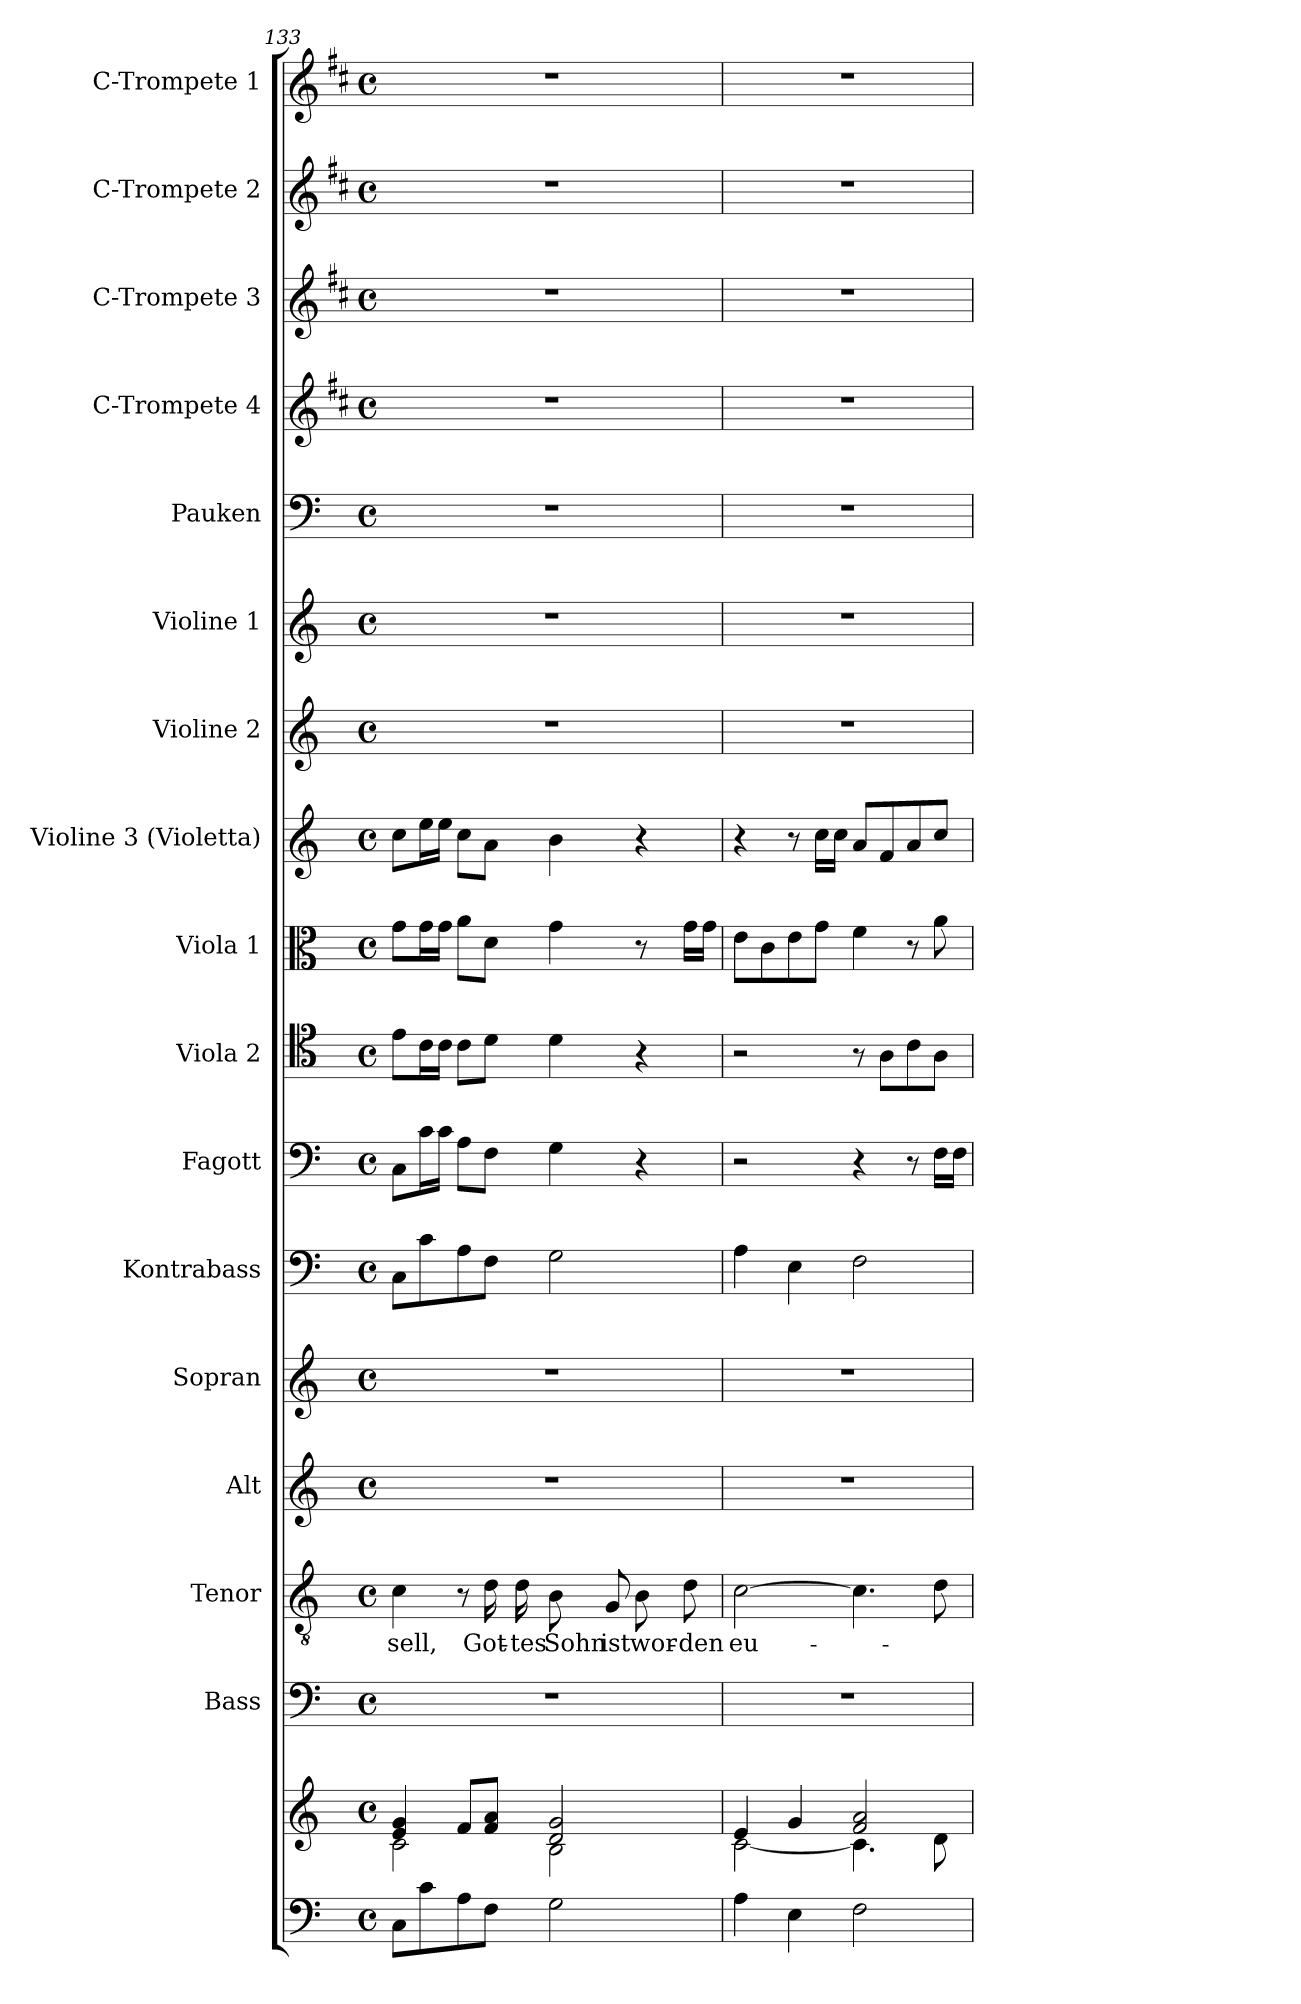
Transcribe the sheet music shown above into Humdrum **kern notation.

**kern	**kern	**kern	**kern	**text	**kern	**kern	**kern	**kern	**kern	**kern	**kern	**kern	**kern	**kern	**kern	**kern	**kern	**kern
*part17	*part17	*part16	*part15	*part15	*part14	*part13	*part12	*part11	*part10	*part9	*part8	*part7	*part6	*part5	*part4	*part3	*part2	*part1
*staff18	*staff17	*staff16	*staff15	*staff15	*staff14	*staff13	*staff12	*staff11	*staff10	*staff9	*staff8	*staff7	*staff6	*staff5	*staff4	*staff3	*staff2	*staff1
*	*	*I"Bass	*I"Tenor	*	*I"Alt	*I"Sopran	*I"Kontrabass	*I"Fagott	*I"Viola 2	*I"Viola 1	*I"Violine 3 (Violetta)	*I"Violine 2	*I"Violine 1	*I"Pauken	*I"C-Trompete 4	*I"C-Trompete 3	*I"C-Trompete 2	*I"C-Trompete 1
*	*	*I'B.	*I'T.	*	*I'A.	*I'S.	*I'Kb.	*I'Fg.	*I'Vla. 2	*I'Vla. 1	*I'Vl. 3	*I'Vl. 2	*I'Vl. 1	*I'Pk.	*I'C Trp. 4	*I'C Trp. 3	*I'C Trp. 2	*I'C Trp. 1
*clefF4	*clefG2	*clefF4	*clefGv2	*	*clefG2	*clefG2	*clefF4	*clefF4	*clefC4	*clefC3	*clefG2	*clefG2	*clefG2	*clefF4	*clefG2	*clefG2	*clefG2	*clefG2
*	*	*	*	*	*	*	*ITrd7c12	*	*	*	*	*	*	*	*ITrd1c2	*ITrd1c2	*ITrd1c2	*ITrd1c2
*k[]	*k[]	*k[]	*k[]	*	*k[]	*k[]	*k[]	*k[]	*k[]	*k[]	*k[]	*k[]	*k[]	*k[]	*k[]	*k[]	*k[]	*k[]
*C:	*C:	*C:	*C:	*	*C:	*C:	*C:	*C:	*C:	*C:	*C:	*C:	*C:	*C:	*C:	*C:	*C:	*C:
*M4/4	*M4/4	*M4/4	*M4/4	*	*M4/4	*M4/4	*M4/4	*M4/4	*M4/4	*M4/4	*M4/4	*M4/4	*M4/4	*M4/4	*M4/4	*M4/4	*M4/4	*M4/4
*met(c)	*met(c)	*met(c)	*met(c)	*	*met(c)	*met(c)	*met(c)	*met(c)	*met(c)	*met(c)	*met(c)	*met(c)	*met(c)	*met(c)	*met(c)	*met(c)	*met(c)	*met(c)
=133	=133	=133	=133	=133	=133	=133	=133	=133	=133	=133	=133	=133	=133	=133	=133	=133	=133	=133
*	*^	*	*	*	*	*	*	*	*	*	*	*	*	*	*	*	*	*
!	!	!	!	!	!LO:LY:b	!	!	!	!	!	!	!	!	!	!	!	!	!	!
8C\L	4e/ 4g/	2c\	1r	4c\	-sell,	1r	1r	8CC\L	8C\L	8e\L	8g\L	8cc\L	1r	1r	1r	1r	1r	1r	1r
8c\	.	.	.	.	.	.	.	8C\	16c\L	16c\L	16g\L	16ee\L	.	.	.	.	.	.	.
.	.	.	.	.	.	.	.	.	16c\JJ	16c\JJ	16g\JJ	16ee\JJ	.	.	.	.	.	.	.
8A\	8f/L	.	.	8r	.	.	.	8AA\	8A\L	8c\L	8a\L	8cc\L	.	.	.	.	.	.	.
!	!	!	!	!	!LO:LY:b	!	!	!	!	!	!	!	!	!	!	!	!	!	!
8F\J	8f/ 8a/J	.	.	16d\	Got-	.	.	8FF\J	8F\J	8d\J	8d\J	8a\J	.	.	.	.	.	.	.
!	!	!	!	!	!LO:LY:b	!	!	!	!	!	!	!	!	!	!	!	!	!	!
.	.	.	.	16d\	-tes	.	.	.	.	.	.	.	.	.	.	.	.	.	.
!	!	!	!	!	!LO:LY:b	!	!	!	!	!	!	!	!	!	!	!	!	!	!
2G\	2d/ 2g/	2B\	.	8B\	Sohn	.	.	2GG\	4G\	4d\	4g\	4b\	.	.	.	.	.	.	.
!	!	!	!	!	!LO:LY:b	!	!	!	!	!	!	!	!	!	!	!	!	!	!
.	.	.	.	8G/	ist	.	.	.	.	.	.	.	.	.	.	.	.	.	.
!	!	!	!	!	!LO:LY:b	!	!	!	!	!	!	!	!	!	!	!	!	!	!
.	.	.	.	8B\	wor-	.	.	.	4r	4r	8r	4r	.	.	.	.	.	.	.
!	!	!	!	!	!LO:LY:b	!	!	!	!	!	!	!	!	!	!	!	!	!	!
.	.	.	.	8d\	-den	.	.	.	.	.	16g\LL	.	.	.	.	.	.	.	.
.	.	.	.	.	.	.	.	.	.	.	16g\JJ	.	.	.	.	.	.	.	.
=134	=134	=134	=134	=134	=134	=134	=134	=134	=134	=134	=134	=134	=134	=134	=134	=134	=134	=134	=134
!	!	!	!	!	!LO:LY:b	!	!	!	!	!	!	!	!	!	!	!	!	!	!
4A\	4e/	[<2c\	1r	[2c\	eu-	1r	1r	4AA\	2r	2r	8e\L	4r	1r	1r	1r	1r	1r	1r	1r
.	.	.	.	.	.	.	.	.	.	.	8c\	.	.	.	.	.	.	.	.
4E\	4g/	.	.	.	.	.	.	4EE\	.	.	8e\	8r	.	.	.	.	.	.	.
.	.	.	.	.	.	.	.	.	.	.	8g\J	16cc\LL	.	.	.	.	.	.	.
.	.	.	.	.	.	.	.	.	.	.	.	16cc\JJ	.	.	.	.	.	.	.
2F\	2f/ 2a/	4.c\]	.	4.c\]	.	.	.	2FF\	4r	8r	4f\	8a/L	.	.	.	.	.	.	.
.	.	.	.	.	.	.	.	.	.	8A\L	.	8f/	.	.	.	.	.	.	.
.	.	.	.	.	.	.	.	.	8r	8c\	8r	8a/	.	.	.	.	.	.	.
.	.	8d\	.	8d\	.	.	.	.	16F\LL	8A\J	8a\	8cc/J	.	.	.	.	.	.	.
.	.	.	.	.	.	.	.	.	16F\JJ	.	.	.	.	.	.	.	.	.	.
*	*v	*v	*	*	*	*	*	*	*	*	*	*	*	*	*	*	*	*	*
=	=	=	=	=	=	=	=	=	=	=	=	=	=	=	=	=	=	=
*-	*-	*-	*-	*-	*-	*-	*-	*-	*-	*-	*-	*-	*-	*-	*-	*-	*-	*-
